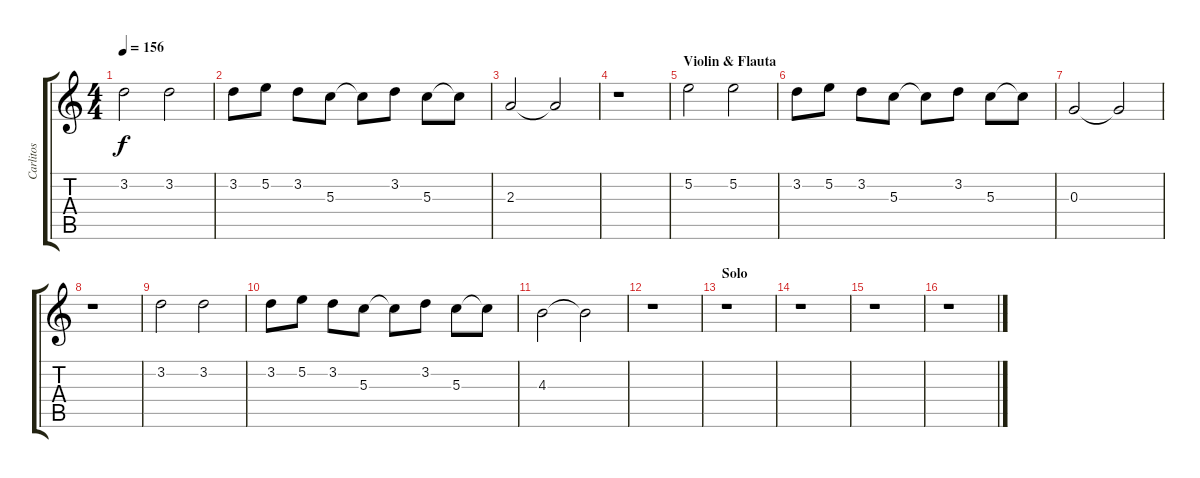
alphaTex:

\track ("Carlitos" "Carlitos") {instrument electricguitarclean}
\staff {score tabs}
\tuning (E4 B3 G3 D3 A2 E2) {hide}
\ts (4 4)
\tempo 156
\clef g2
\ks c
3.2.2{dy f} 3.2.2 |
3.2.8 5.2.8 3.2.8 5.3.8 5.3{t}.8 3.2.8 5.3.8 5.3{t}.8 |
2.3.2 2.3{t}.2 |
r.1 |
\section ("" "Violin & Flauta")
5.2.2 5.2.2 |
3.2.8 5.2.8 3.2.8 5.3.8 5.3{t}.8 3.2.8 5.3.8 5.3{t}.8 |
0.3.2 0.3{t}.2 |
r.1 |
3.2.2 3.2.2 |
3.2.8 5.2.8 3.2.8 5.3.8 5.3{t}.8 3.2.8 5.3.8 5.3{t}.8 |
4.3.2 4.3{t}.2 |
r.1 |
\section ("" "Solo")
r.1 |
r.1 |
r.1 |
r.1
